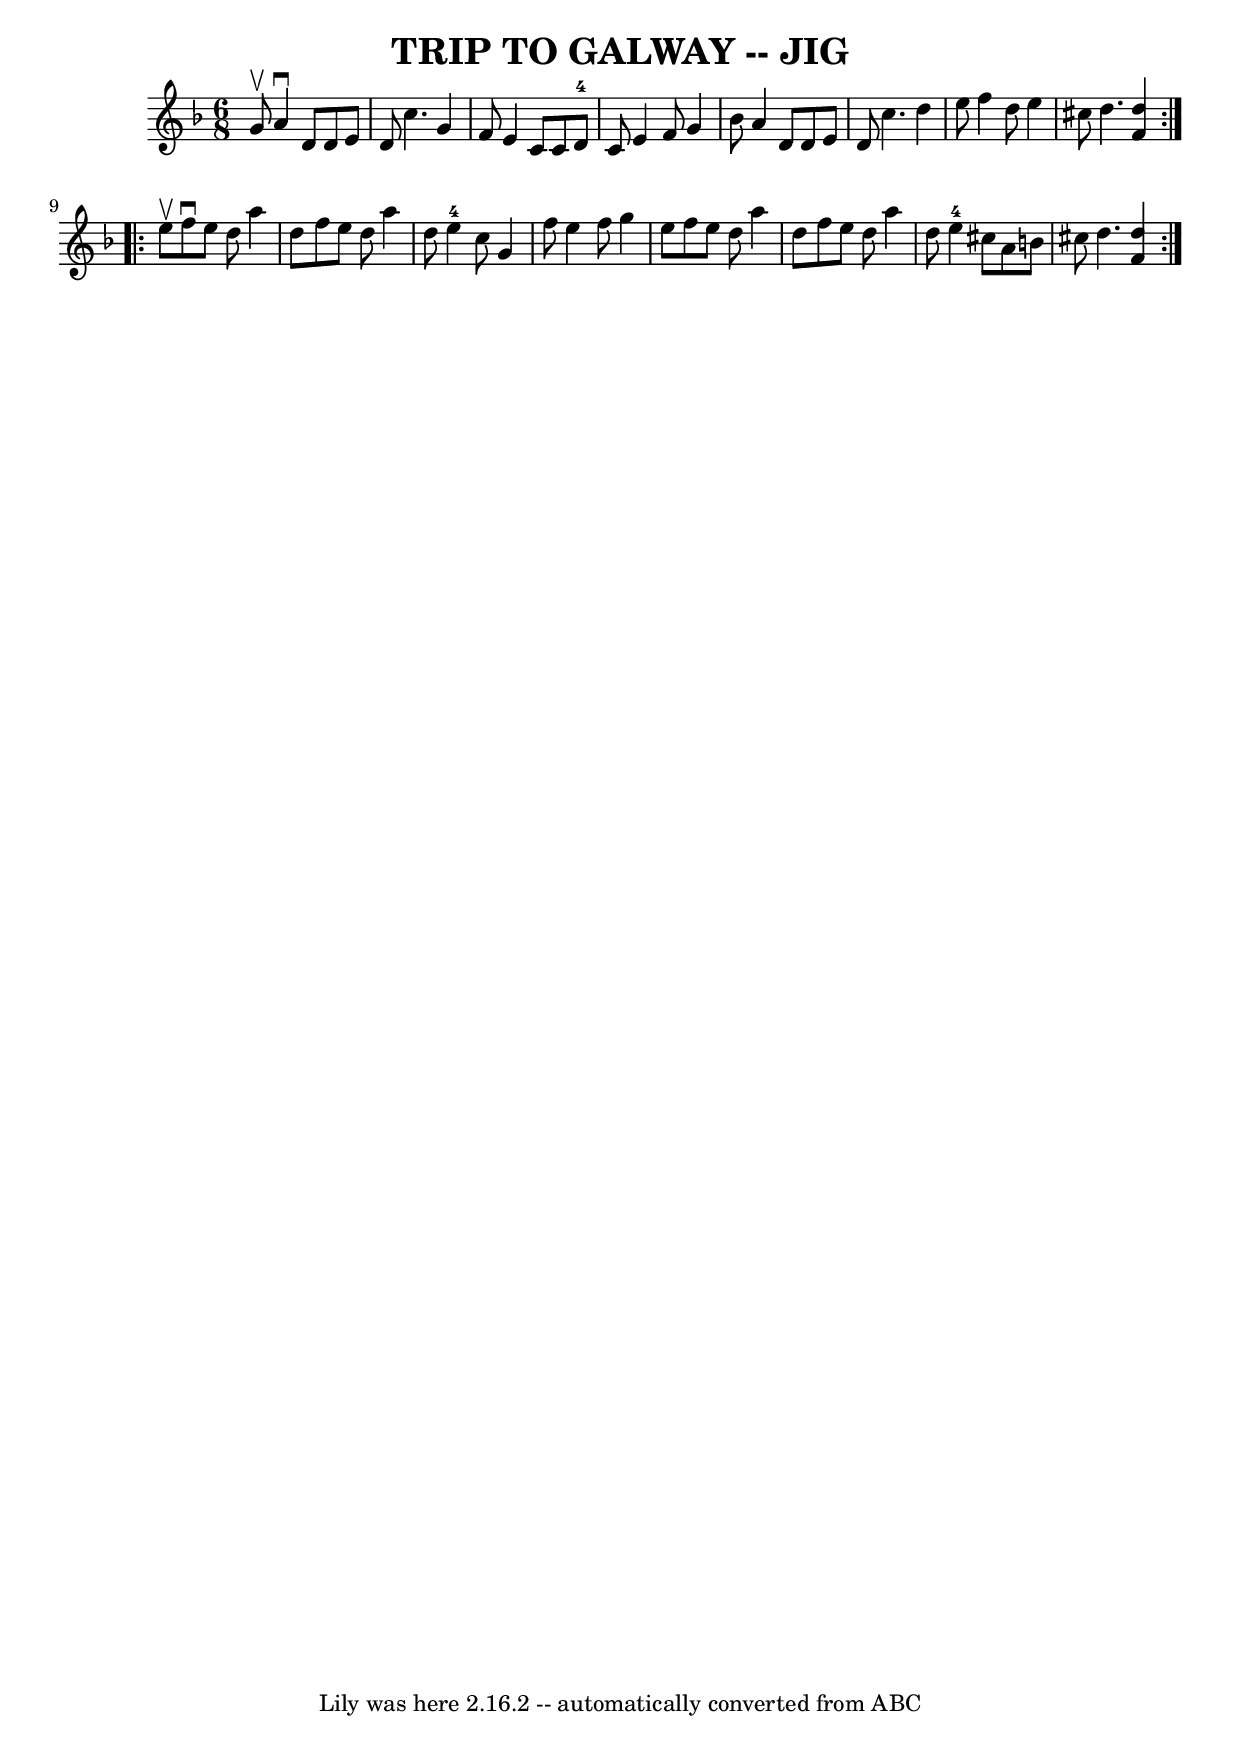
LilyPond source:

\version "2.16.2"
\include "Mammoth.ily"
\header {
  %% book = "Ryan's Mammoth Collection of Fiddle Tunes"
  crossRefNumber = "1"
  footnotes = ""
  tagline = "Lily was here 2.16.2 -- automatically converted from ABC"
  title = "TRIP TO GALWAY -- JIG"

}
voicedefault =  {



  \repeat volta 2 {

    \time 6/8 
    \key d \minor
 g'8^\upbow       |
    a'4^\downbow d'8    
    d'8 e'8 d'8    |
    c''4. g'4 f'8    |
    e'4 c'8    
    c'8 d'8-4 c'8    |
    e'4 f'8 g'4 bes'8        |
    
    a'4 d'8 d'8 e'8 d'8    |
    c''4. d''4 e''8    
    |
    f''4 d''8 e''4 cis''8    |
    d''4.  << d''4 f'4 
	    >>   
  }     
  \repeat volta 2 {
    e''8^\upbow       |
    f''8^\downbow   
    e''8 d''8 a''4 d''8    |
    f''8 e''8 d''8 a''4 d''8 
    |
    e''4-4 c''8 g'4 f''8    |
    e''4 f''8    
    g''4 e''8        |
    f''8 e''8 d''8 a''4 d''8    |
    
    f''8 e''8 d''8 a''4 d''8    |
    e''4-4 cis''8    
    a'8 b'8 cis''!8    |
    d''4.  << d''4 f'4   >>   
  }   

}

\score{
  <<

    \context Staff="default"
    {
      \voicedefault 
      
    }

  >>
  \layout {
    
  }
  \midi {
  }

}
